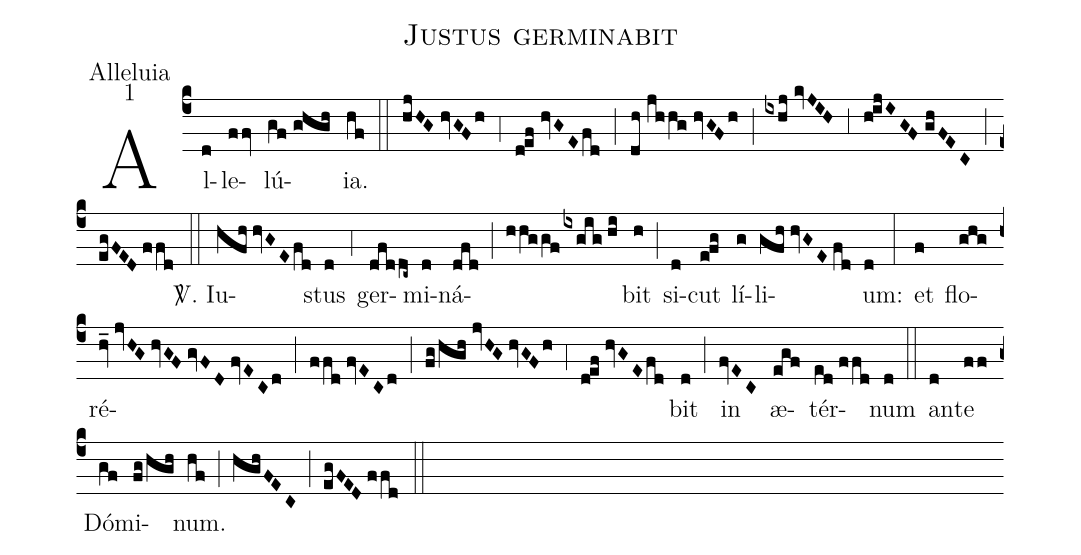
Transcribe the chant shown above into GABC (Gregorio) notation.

name:Justus germinabit;
office-part:Alleluia;
mode:1;
%%
(c4) Al(d)le(ffv)lú(gf//ghgh)ia.(hf) (::)
(hjHG//hvGFh) (,4) (d!ef//hvGE/fd) (;) (dh//jhhg//hvGFh) (;) (ixhj//kvJIH) (,3) (h!ijIGF//ghFEC) (;) (egFED//ffd) (::)

<sp>V/</sp>. Iu(hfh//hvGE/fd)stus(d) (,4) ger(dfddc~)mi(d)ná(dfd)(;)(hhggf/ixgig//hi)bit(h) (;) si(d)cut(e!fg) lí(g)li(gfh//hvGE//fd)um:(d) (:)
et(f) flo(ghg)ré(hv_//jvHG//hvGF//gvFD//fvECd)(;)(ffd//fvECd)(;)(fg/hgh//jvHG//hvGFh)(,4)(d!ef//hvGE/fd)bit(d) (;) in(fvEC) æ(egf)tér(ed//ffd)num(d) (::)
an(d)te(ff) Dó(gf)mi(fg/hgh)num.(hf) (;) (hghFEC) (;) (egFED//ffd) (::)
